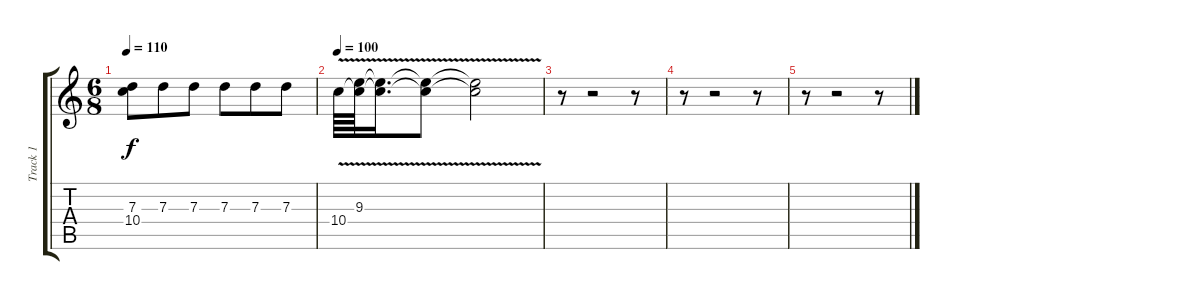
\track ("Track 1" "Track 1") {instrument electricguitarjazz}
\staff {score tabs}
\tuning (E4 B3 G3 D3 A2 E2) {hide}
\ts (6 8)
\tempo 110
\clef g2
\ks c
(7.3 10.4).8{dy f} 7.3.8 7.3.8 7.3.8 7.3.8 7.3.8 |
\tempo 100
10.4{v}.64 (9.3{v} 10.4{v t}).64 (9.3{v t} 10.4{v t}).16{d} (9.3{v t} 10.4{v t}).8 (9.3{t} 10.4{t}).2 |
r.8 r.2 r.8 |
r.8 r.2 r.8 |
r.8 r.2 r.8
